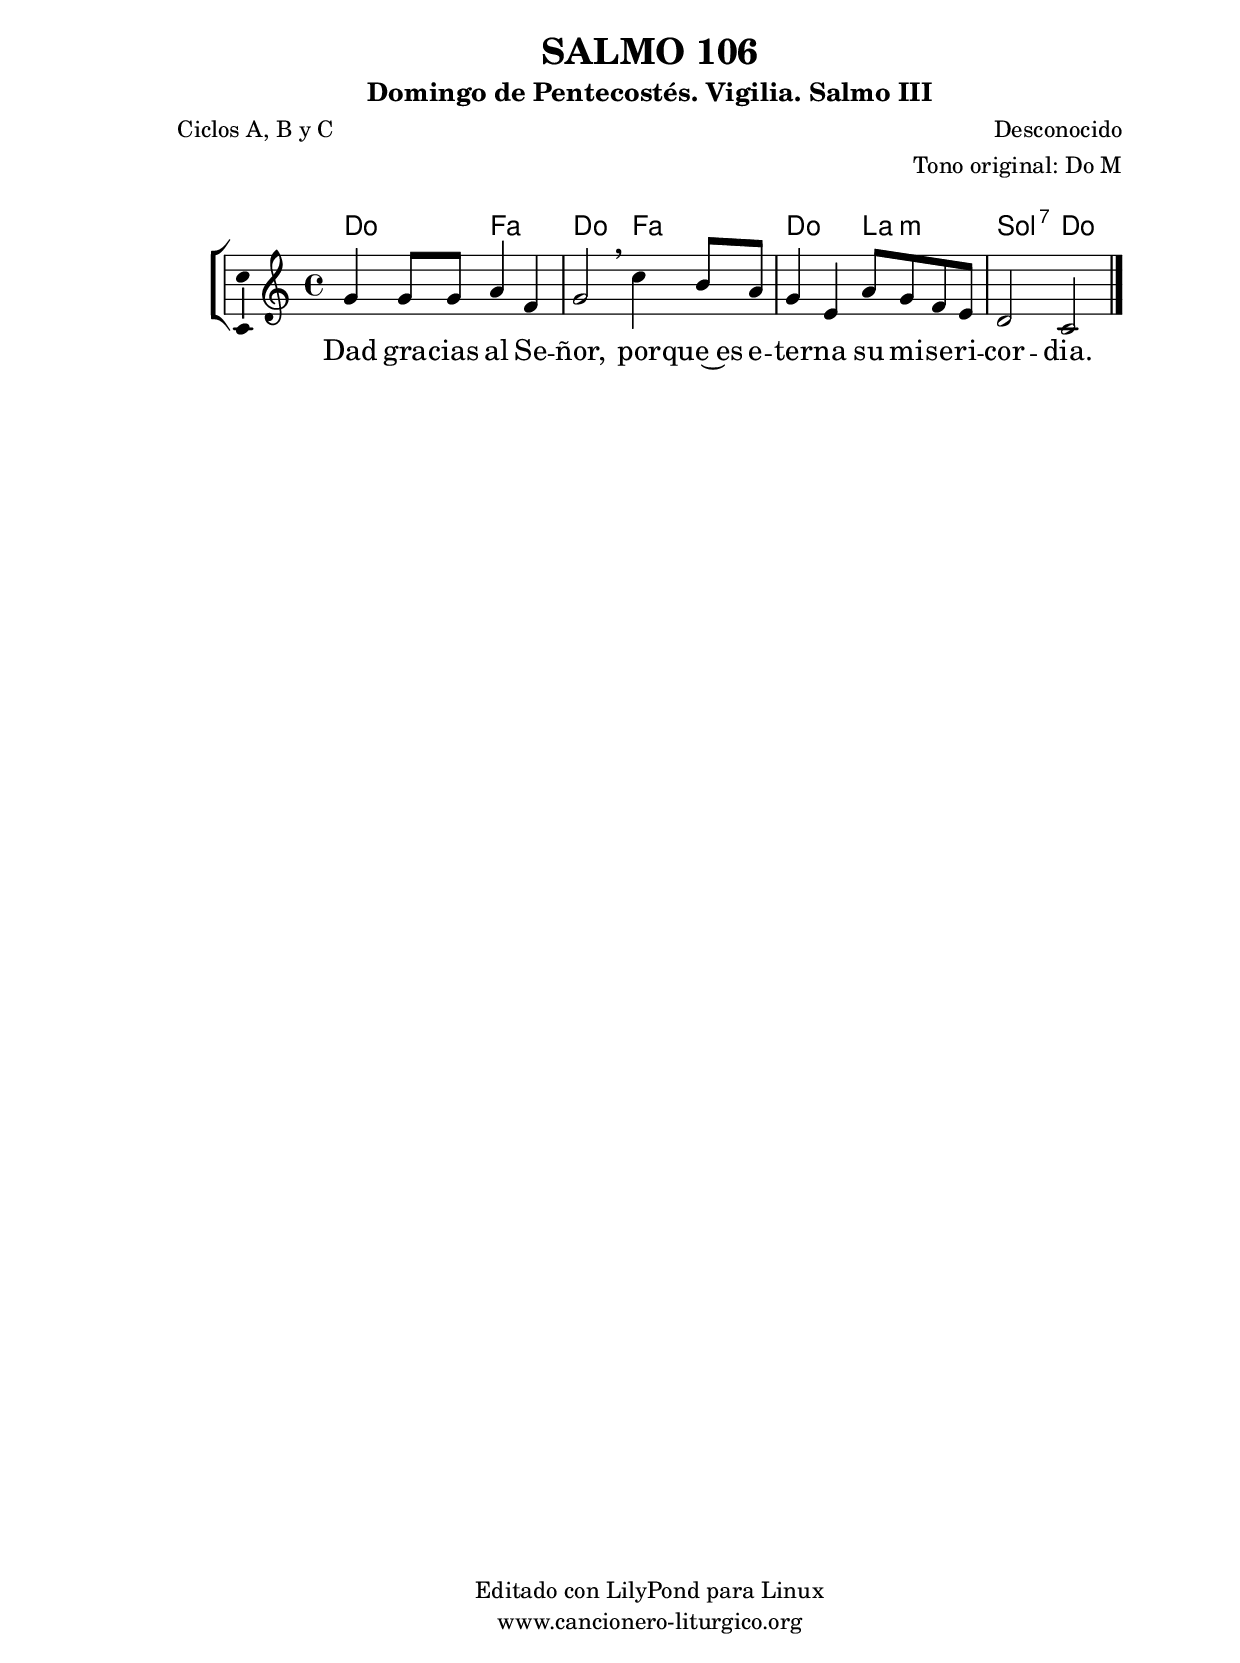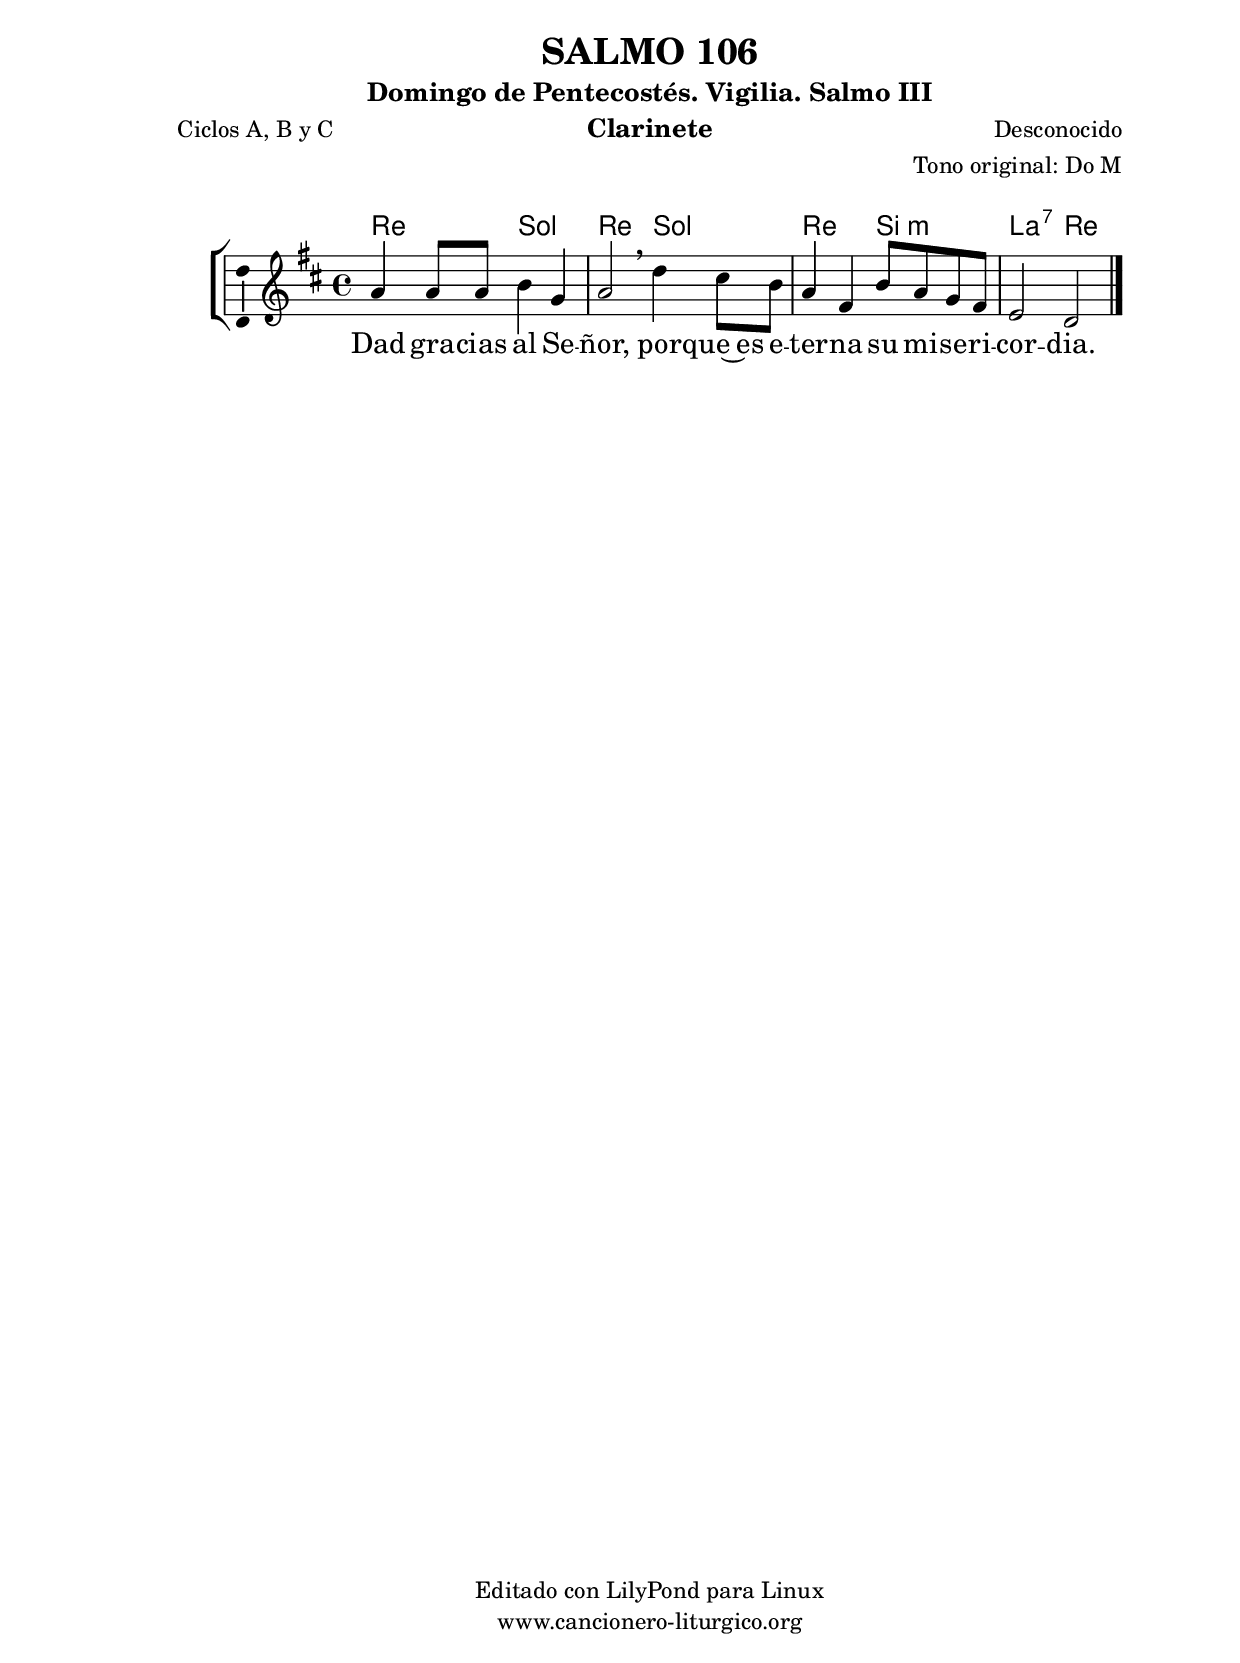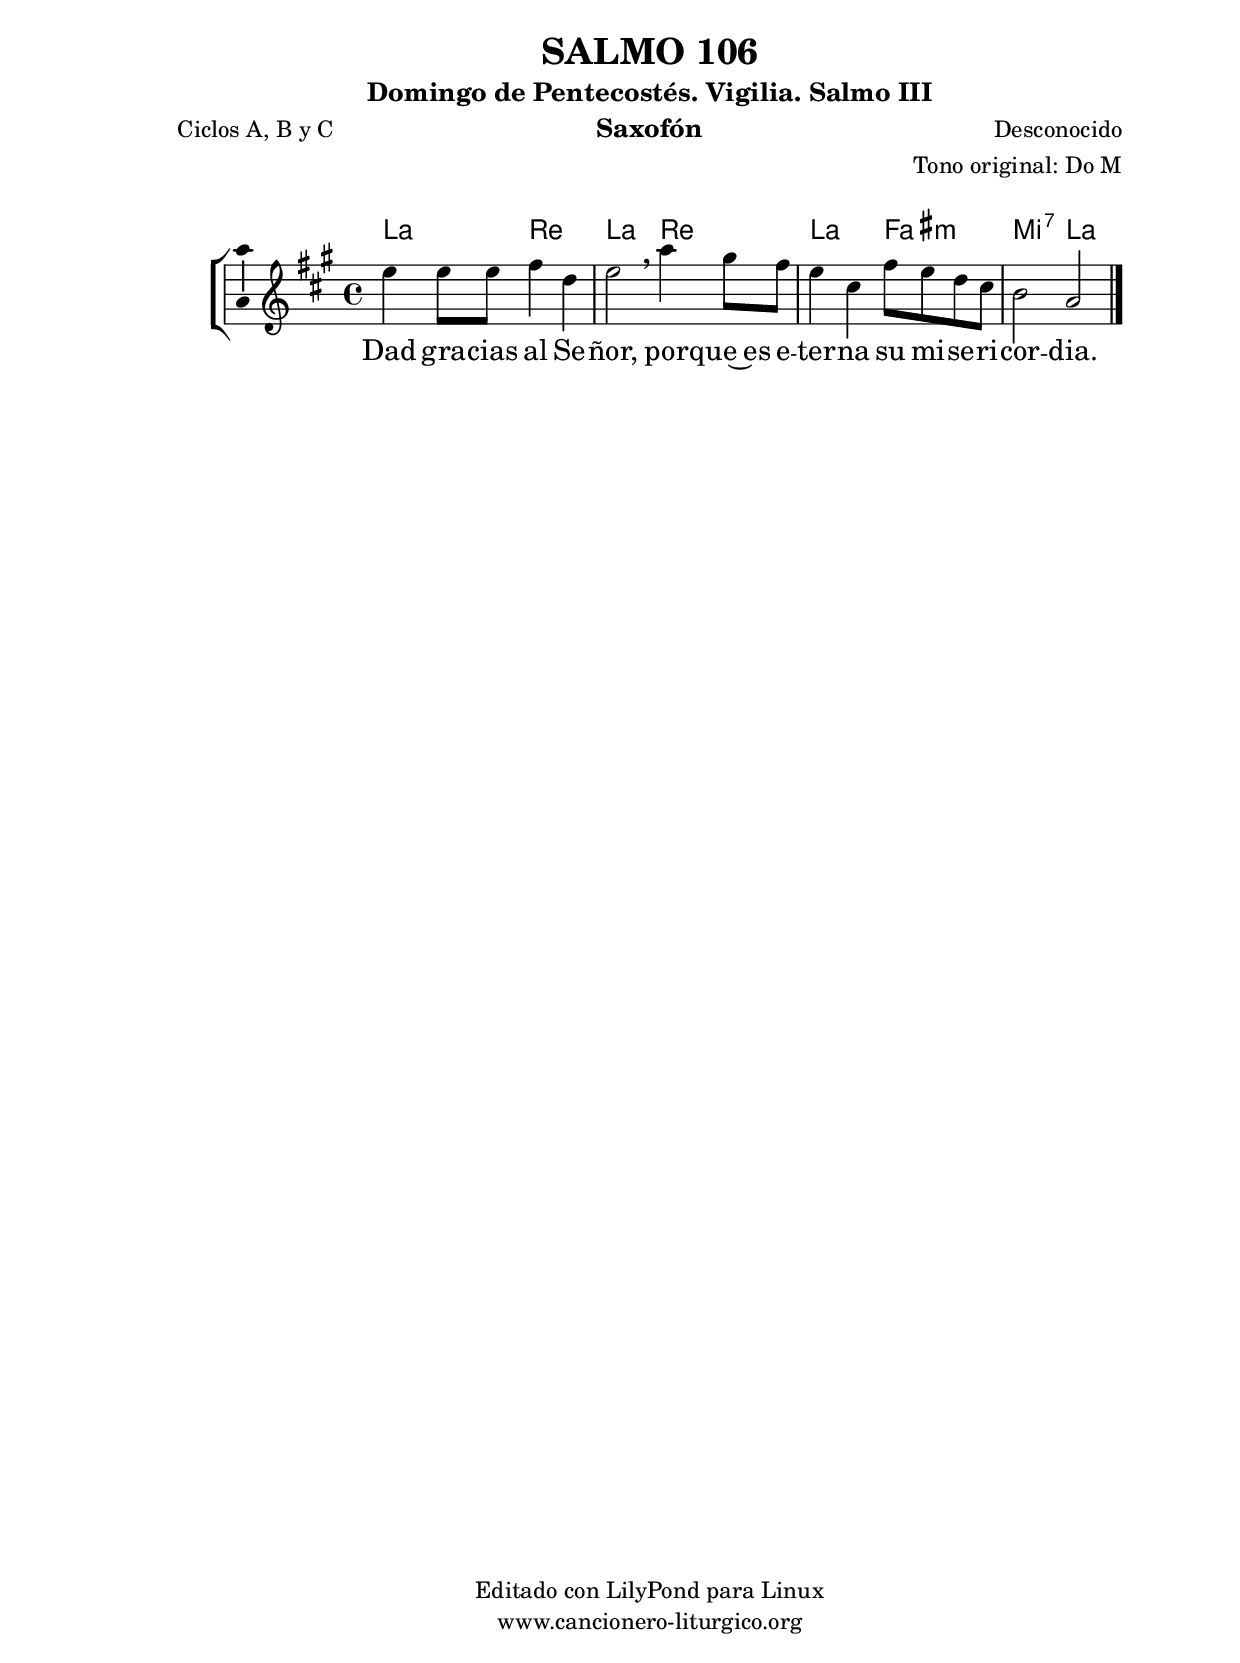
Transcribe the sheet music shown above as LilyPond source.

%
%para convertir .midi en .wav:
%timidity filename.midi -Ow -o finename.wav
%
%
%Para convertir de .wav a .mp3:
%lame -h -m j filename.wav
%
%
%para escuchar el midi:
%timidity nombrefichero.midi
%


%versión de lilypond para la que se ha escrito esta partitura:
\version "2.16.0"

	%Tamaño papel
	#(set-default-paper-size "a4")
	%Tamaño partitura
	#(set-global-staff-size 20)
	%No responde al pulsar sobre una nota
	#(ly:set-option 'point-and-click #f)

%parámetros del encabezamiento:
\header {
	title = "SALMO 106"
	subtitle = "Domingo de Pentecostés. Vigilia. Salmo III"
	composer = "Desconocido"
	poet = "Ciclos A, B y C"
	meter = ""
	arranger = "Tono original: Do M"
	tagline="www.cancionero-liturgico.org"
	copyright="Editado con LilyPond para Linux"
	tiempo = "Pentecostés"
	usos = "Salmo"
	letra = "Dad gracias al Señor, porque es eterna su misericordia."
	}

%parámetros asociados al papel:
\paper  {
	oddHeaderMarkup = \markup {\fill-line { \on-the-fly #not-first-page \fromproperty #'header:title \on-the-fly #not-first-page \fromproperty #'header:composer }}
	evenHeaderMarkup = \markup {\fill-line { \fromproperty #'header:composer \fromproperty #'header:title }}
	#(set-paper-size "a4")
	print-page-number = ##f
	first-page-number = 1
	print-first-page-number = ##f
%	head-separation = 3.0 \cm
	top-margin = 2.0 \cm
	bottom-margin = 0.5\cm
%%%	bottom-margin = -1.0\cm
	left-margin = 3.0 \cm
	line-width = 16.0 \cm 
	indent = 8\mm
	interscoreline = 2.\mm
	between-system-space = 15\mm
%	para que las partituras no llenen la hoja:
	ragged-bottom = ##t
%	idem para la última hoja:
	ragged-last-bottom = ##f
%	para que las partituras llenen el ancho del papel:
	ragged-last = ##f
	after-title-space = 2.5 \cm
%page-count=1
%system-count=8

	%Flexible Vertical Spacing
%	markup-markup-spacing =
%	#'((basic-distance . 15) (minimum-distance . 15) (padding . 3))
	markup-system-spacing =
	#'((basic-distance . 15) (minimum-distance . 15) (padding . 3))
	system-system-spacing =
	#'((basic-distance . 15) (minimum-distance . 15) (padding . 3))
	score-system-spacing =
	#'((basic-distance . 15) (minimum-distance . 15) (padding . 5))
%	top-system-spacing = % header
%	#'((basic-distance . 8) (minimum-distance . 0) (padding . 3))
%	top-markup-spacing =
%	#'((basic-distance . 20) (minimum-distance . 20) (padding . 3))
	last-bottom-spacing = % footer
	#'((basic-distance . 5) (minimum-distance . 5) (padding . 3))
%	score-markup-spacing =
%	#'((basic-distance . 16) (minimum-distance . 13) (padding . 3))

	}


%parámetros que afectan a toda la partitura:
global =  {
	%clave de sol (G):
	\clef G
	%armadura:
%	\transpose a bes
	\key c \major
	\tempo 4=100
	\set Score.tempoHideNote = ##t
	}


acordes = {
	\italianChords
	\chordmode {
%	\transpose a bes
{

c2 f c f c a:m g:7 c

	}
	}
}


melodia = 
%	\transpose a bes
{
	\relative c''{
	\time 4/4

g4 g8 g a4 f
g2 \breathe c4 b8 a
g4 e a8 g f e
d2 c

	\bar "|."
	}
	}


texto = \lyricmode {
Dad gra -- cias al Se -- ñor,
por -- que~es e -- ter -- na su mi -- se -- ri -- cor -- dia.
	}


acordesStaff = \context ChordNames = acordesStaff <<
	\set chordChanges = ##t
	\acordes
	>>


vozStaff = \context Voice = vozStaff
\with {\consists "Ambitus_engraver"}
<<
%	\set Staff.instrumentName = ""
%	\set Staff.shortInstrumentName = ""
%	\set Staff.midiInstrument = #"clarinet"
%	\set Staff.midiInstrument = #"cello"
%	\set Staff.midiInstrument = #"flute"
	\set Staff.midiInstrument = #"electric guitar (jazz)"
%	\set Staff.midiInstrument = #"english horn"
%	\set Staff.midiInstrument = #"violin"
%	\set Staff.midiInstrument = #"glockenspiel"
	\set Staff.midiMinimumVolume = #0.7
	\set Staff.midiMaximumVolume = #0.9
	\global
	\melodia
	>>


textoStaff = \context Lyrics = textoStaff <<
	\lyricsto vozStaff \texto
	>>

\book {
	\score {
		\context ChoirStaff {
			\override StaffGroup.SystemStartBracket #'collapse-height = #1
			\override Score.SystemStartBar #'collapse-height = #1
			<<
			\acordesStaff
			\vozStaff
			\textoStaff
			>>
			}
		\layout {
	    		\context {
				\Lyrics
				\override LyricText #'font-size = #2
				}
	   		 \context {
				\Score
				%fontSize = #3
				\override StaffSymbol #'staff-space = #(magstep +3)
				%\override Beam #'thickness = #0.55
				%\override SpacingSpanner #'spacing-increment = #1.0
				%\override Slur #'height-limit = #1.5
				}
			}
		}
	\score {
		\unfoldRepeats
		\context ChoirStaff {
			<<
			\acordesStaff
			\vozStaff
			>>
			}
		\midi {
	  		\context {
	  			\Score
				tempoWholesPerMinute = #(ly:make-moment 70 4)
				}
			}
		}
	}

%Partitura para clarinete
#(define output-suffix "C")
\book {
	\header{
		instrument = "Clarinete"
		}
	\score {
		\context ChoirStaff {
			\override StaffGroup.SystemStartBracket #'collapse-height = #1
			\override Score.SystemStartBar #'collapse-height = #1
\transpose c d
			<<
			\acordesStaff
			\vozStaff
			\textoStaff
			>>
			}
		\layout {
	    		\context {
				\Lyrics
				\override LyricText #'font-size = #2
				}
	   		 \context {
				\Score
				%fontSize = #3
				\override StaffSymbol #'staff-space = #(magstep +3)
				%\override Beam #'thickness = #0.55
				%\override SpacingSpanner #'spacing-increment = #1.0
				%\override Slur #'height-limit = #1.5
				}
			}
		}
	}

%Partitura para saxofón
#(define output-suffix "S")
\book {
	\header{
		instrument = "Saxofón"
		}
	\score {
		\context ChoirStaff {
			\override StaffGroup.SystemStartBracket #'collapse-height = #1
			\override Score.SystemStartBar #'collapse-height = #1
\transpose c a
			<<
			\acordesStaff
			\vozStaff
			\textoStaff
			>>
			}
		\layout {
	    		\context {
				\Lyrics
				\override LyricText #'font-size = #2
				}
	   		 \context {
				\Score
				%fontSize = #3
				\override StaffSymbol #'staff-space = #(magstep +3)
				%\override Beam #'thickness = #0.55
				%\override SpacingSpanner #'spacing-increment = #1.0
				%\override Slur #'height-limit = #1.5
				}
			}
		}
	}

